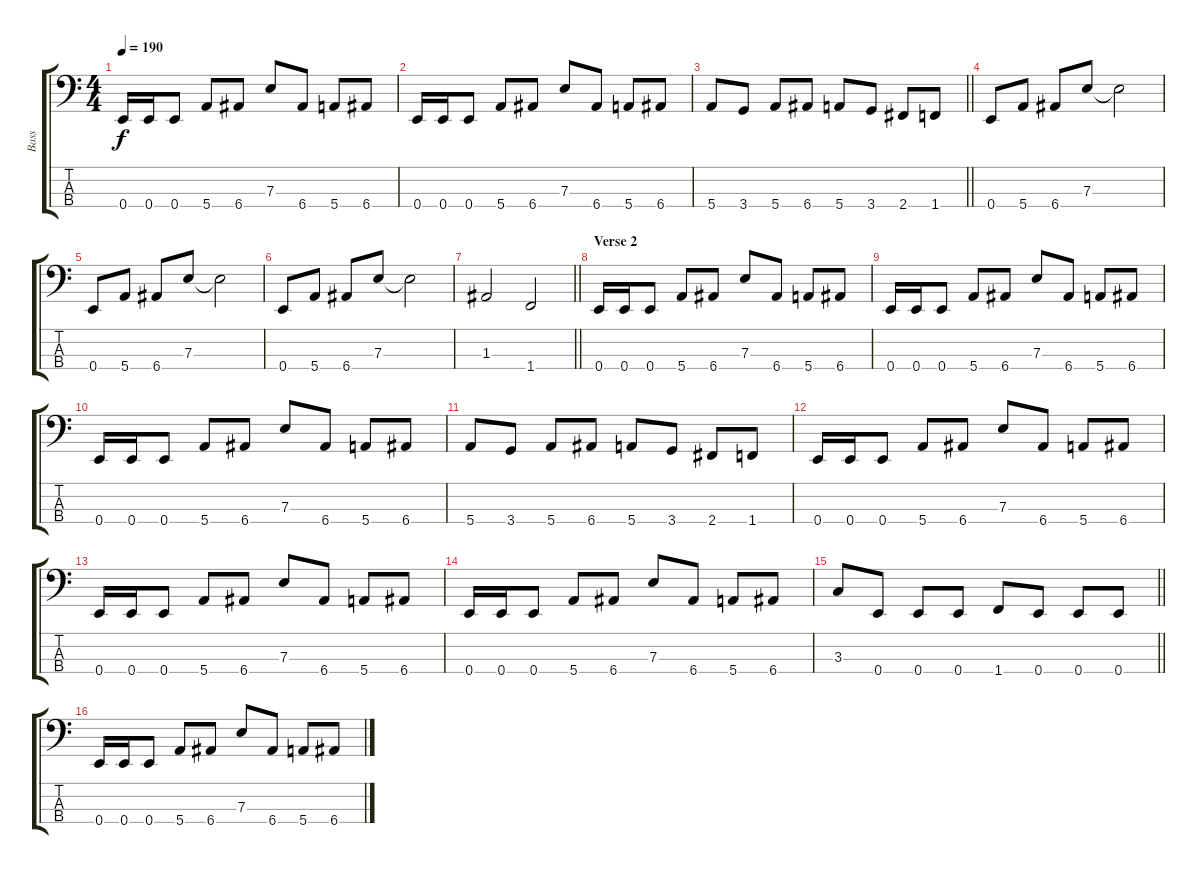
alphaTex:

\track ("Bass" "Bass") {instrument electricbasspick}
\staff {score tabs}
\tuning (G2 D2 A1 E1) {hide}
\ts (4 4)
\tempo 190
\clef f4
\ks c
0.4.16{dy f} 0.4.16 0.4.8 5.4.8 6.4.8 7.3.8 6.4.8 5.4.8 6.4.8 |
0.4.16 0.4.16 0.4.8 5.4.8 6.4.8 7.3.8 6.4.8 5.4.8 6.4.8 |
\barLineRight lightlight
5.4.8 3.4.8 5.4.8 6.4.8 5.4.8 3.4.8 2.4.8 1.4.8 |
\section ("" "")
0.4.8 5.4.8 6.4.8 7.3.8 7.3{t}.2 |
0.4.8 5.4.8 6.4.8 7.3.8 7.3{t}.2 |
0.4.8 5.4.8 6.4.8 7.3.8 7.3{t}.2 |
\barLineRight lightlight
1.3.2 1.4.2 |
\section ("" "Verse 2")
0.4.16 0.4.16 0.4.8 5.4.8 6.4.8 7.3.8 6.4.8 5.4.8 6.4.8 |
0.4.16 0.4.16 0.4.8 5.4.8 6.4.8 7.3.8 6.4.8 5.4.8 6.4.8 |
0.4.16 0.4.16 0.4.8 5.4.8 6.4.8 7.3.8 6.4.8 5.4.8 6.4.8 |
5.4.8 3.4.8 5.4.8 6.4.8 5.4.8 3.4.8 2.4.8 1.4.8 |
0.4.16 0.4.16 0.4.8 5.4.8 6.4.8 7.3.8 6.4.8 5.4.8 6.4.8 |
0.4.16 0.4.16 0.4.8 5.4.8 6.4.8 7.3.8 6.4.8 5.4.8 6.4.8 |
0.4.16 0.4.16 0.4.8 5.4.8 6.4.8 7.3.8 6.4.8 5.4.8 6.4.8 |
\barLineRight lightlight
3.3.8 0.4.8 0.4.8 0.4.8 1.4.8 0.4.8 0.4.8 0.4.8 |
0.4.16 0.4.16 0.4.8 5.4.8 6.4.8 7.3.8 6.4.8 5.4.8 6.4.8
